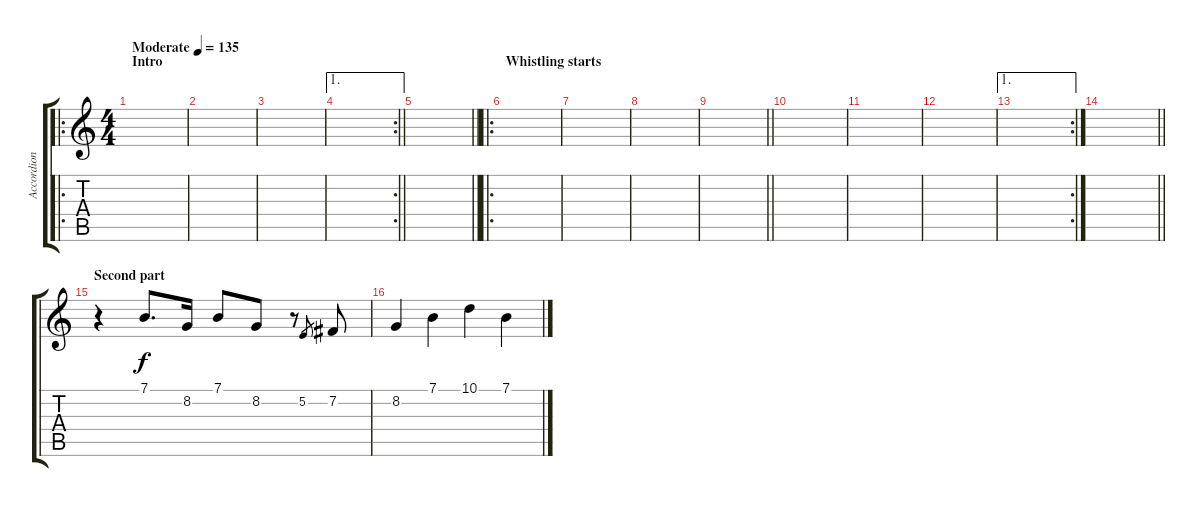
\track ("Accordion" "Accordion") {instrument accordion}
\staff {score tabs}
\tuning (E4 B3 G3 D3 A2 E2) {hide}
\ro
\ts (4 4)
\section ("" "Intro")
\tempo (135 "Moderate")
\clef g2
\ks c
|
|
|
\ae 1
\rc 2
\barLineRight lightlight
|
\barLineRight lightlight
|
\ro
\section ("" "Whistling starts")
|
|
|
\barLineRight lightlight
|
|
|
|
\ae 1
\rc 2
|
\barLineRight lightlight
|
\section ("" "Second part")
r.4 7.1.8{d} 8.2.16 7.1.8 8.2.8 r.8 5.2.8{gr} 7.2.8 |
8.2.4 7.1.4 10.1.4 7.1.4
